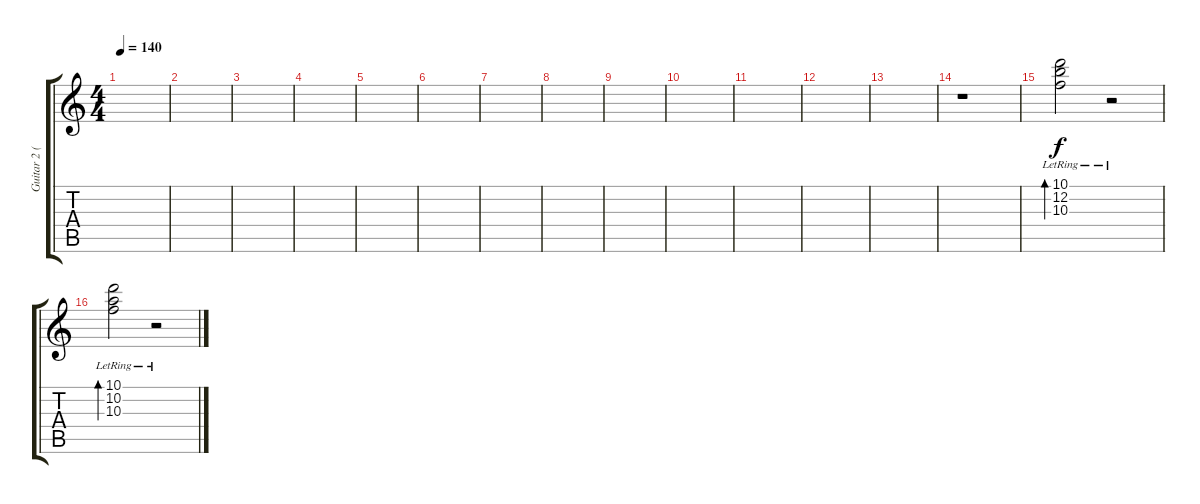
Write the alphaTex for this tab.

\track ("Guitar 2 (Clean)" "Guitar 2 (") {instrument electricguitarclean}
\staff {score tabs}
\tuning (E4 B3 G3 D3 A2 E2) {hide}
\ts (4 4)
\tempo 140
\clef g2
\ks c
|
|
|
|
|
|
|
|
|
|
|
|
|
r.1 |
(10.1{lr} 12.2{lr} 10.3{lr}).2{bd 480} r.2 |
(10.1{lr} 10.2{lr} 10.3{lr}).2{bd 480} r.2
